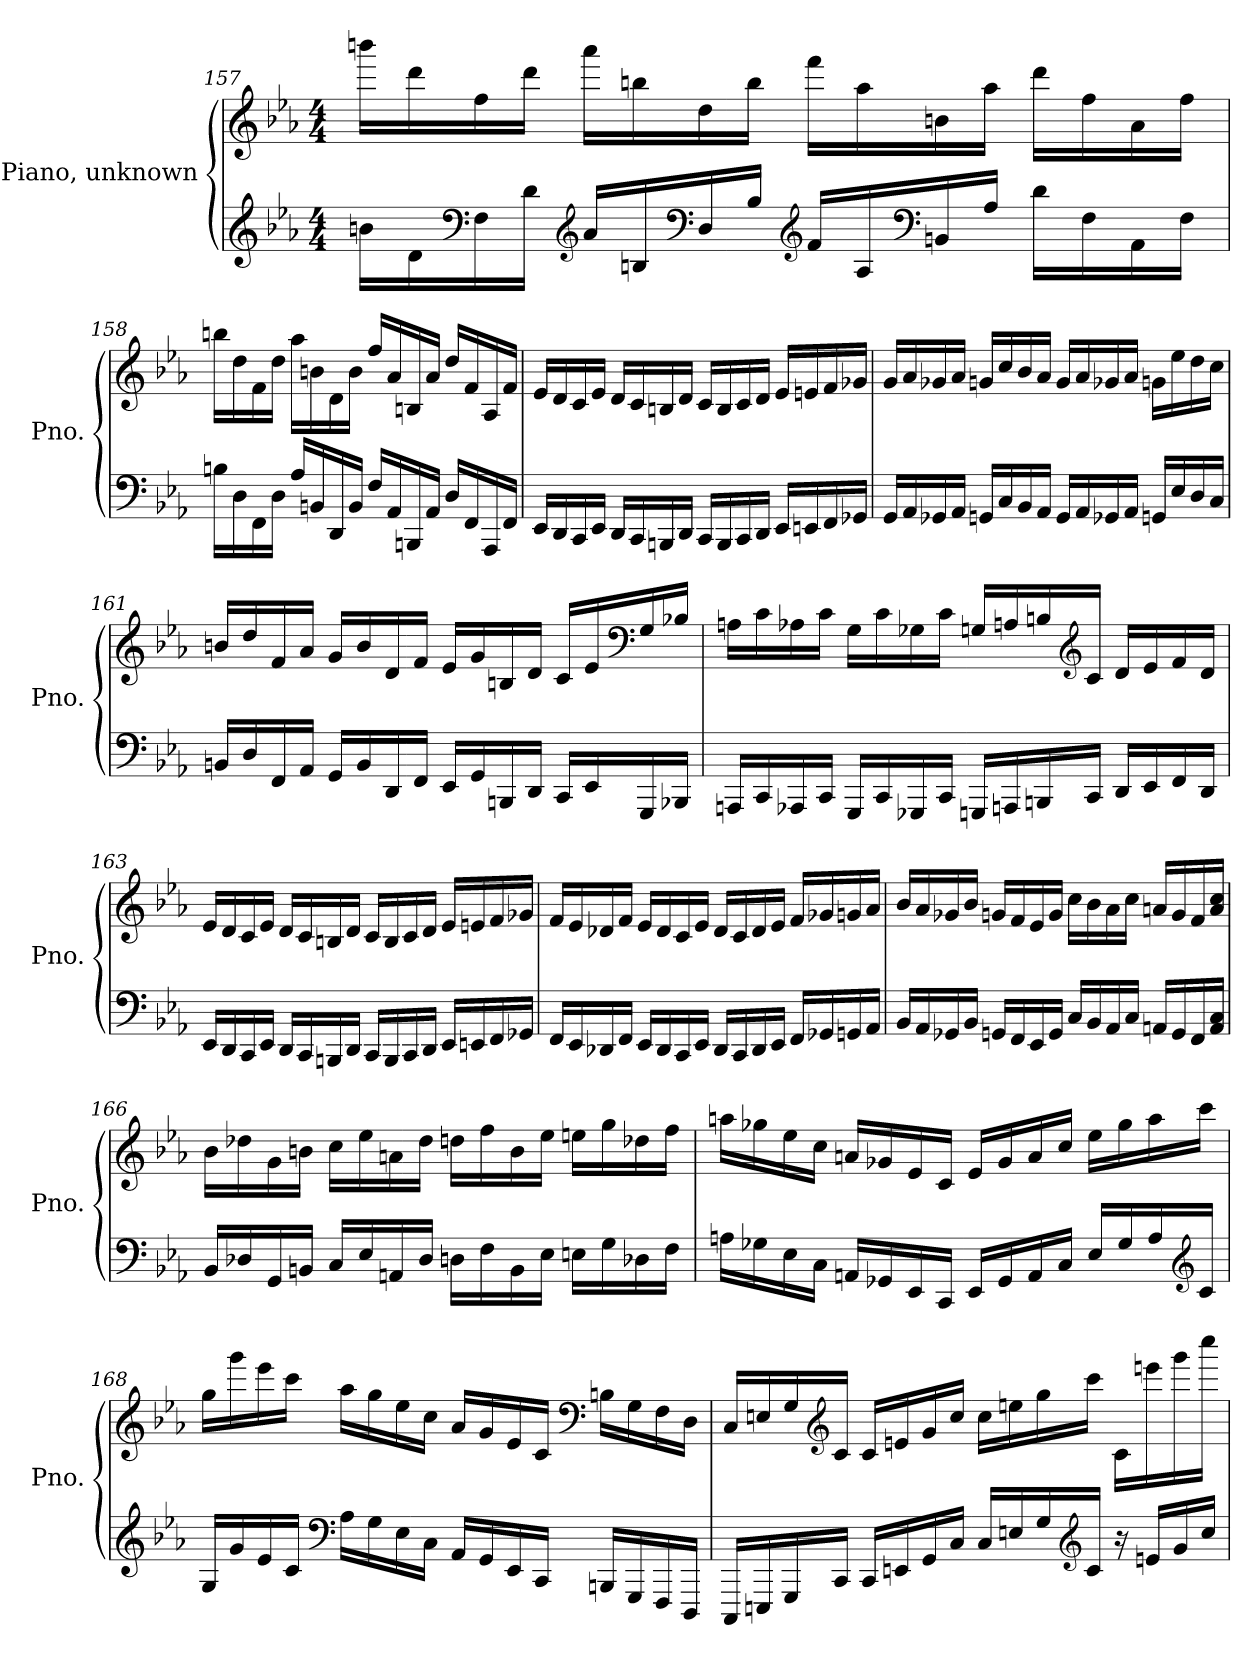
**kern	**kern
*part1	*part1
*staff2	*staff1
*I"Piano, unknown	*
*I'Pno.	*
!!LO:LB:g=z
*clefG2	*clefG2
*k[b-e-a-]	*k[b-e-a-]
*M4/4	*M4/4
=157	=157
16bn\LL	16bbbn\LL
16d\	16ddd\
*clefF4	*
16F\	16ff\
16d\JJ	16ddd\JJ
*clefG2	*
16a-/LL	16aaa-\LL
16Bn/	16bbn\
*clefF4	*
16D/	16dd\
16B/JJ	16bb\JJ
*clefG2	*
16f/LL	16fff\LL
16A-/	16aa-\
*clefF4	*
16BBn/	16bn\
16A-/JJ	16aa-\JJ
16d\LL	16ddd\LL
16F\	16ff\
16AA-\	16a-\
16F\JJ	16ff\JJ
=158	=158
16Bn\LL	16bbn\LL
16D\	16dd\
16FF\	16f\
16D\JJ	16dd\JJ
16A-/LL	16aa-\LL
16BBn/	16bn\
16DD/	16d\
16BB/JJ	16b\JJ
16F/LL	16ff/LL
16AA-/	16a-/
16BBBn/	16Bn/
16AA-/JJ	16a-/JJ
16D/LL	16dd/LL
16FF/	16f/
16AAA-/	16A-/
16FF/JJ	16f/JJ
!!LO:LB:g=z
=159	=159
16EE-/LL	16e-/LL
16DD/	16d/
16CC/	16c/
16EE-/JJ	16e-/JJ
16DD/LL	16d/LL
16CC/	16c/
16BBBn/	16Bn/
16DD/JJ	16d/JJ
16CC/LL	16c/LL
16BBB/	16B/
16CC/	16c/
16DD/JJ	16d/JJ
16EE-/LL	16e-/LL
16EEn/	16en/
16FF/	16f/
16GG-X/JJ	16g-X/JJ
=160	=160
16GG/LL	16g/LL
16AA-/	16a-/
16GG-X/	16g-X/
16AA-/JJ	16a-/JJ
16GGn/LL	16gn/LL
16C/	16cc/
16BB-/	16b-/
16AA-/JJ	16a-/JJ
16GG/LL	16g/LL
16AA-/	16a-/
16GG-X/	16g-X/
16AA-/JJ	16a-/JJ
16GGn/LL	16gn\LL
16E-/	16ee-\
16D/	16dd\
16C/JJ	16cc\JJ
!!LO:LB:g=z
=161	=161
16BBn/LL	16bn/LL
16D/	16dd/
16FF/	16f/
16AA-/JJ	16a-/JJ
16GG/LL	16g/LL
16BB/	16b/
16DD/	16d/
16FF/JJ	16f/JJ
16EE-/LL	16e-/LL
16GG/	16g/
16BBBn/	16Bn/
16DD/JJ	16d/JJ
16CC/LL	16c/LL
16EE-/	16e-/
*	*clefF4
16GGG/	16G/
16BBB-X/JJ	16B-X/JJ
=162	=162
16AAAn/LL	16An\LL
16CC/	16c\
16AAA-X/	16A-X\
16CC/JJ	16c\JJ
16GGG/LL	16G\LL
16CC/	16c\
16GGG-X/	16G-X\
16CC/JJ	16c\JJ
16GGGn/LL	16Gn/LL
16AAAn/	16An/
16BBBn/	16Bn/
*	*clefG2
16CC/JJ	16c/JJ
16DD/LL	16d/LL
16EE-/	16e-/
16FF/	16f/
16DD/JJ	16d/JJ
!!LO:LB:g=z
=163	=163
16EE-/LL	16e-/LL
16DD/	16d/
16CC/	16c/
16EE-/JJ	16e-/JJ
16DD/LL	16d/LL
16CC/	16c/
16BBBn/	16Bn/
16DD/JJ	16d/JJ
16CC/LL	16c/LL
16BBB/	16B/
16CC/	16c/
16DD/JJ	16d/JJ
16EE-/LL	16e-/LL
16EEn/	16en/
16FF/	16f/
16GG-X/JJ	16g-X/JJ
=164	=164
16FF/LL	16f/LL
16EE-/	16e-/
16DD-X/	16d-X/
16FF/JJ	16f/JJ
16EE-/LL	16e-/LL
16DD-/	16d-/
16CC/	16c/
16EE-/JJ	16e-/JJ
16DD-/LL	16d-/LL
16CC/	16c/
16DD-/	16d-/
16EE-/JJ	16e-/JJ
16FF/LL	16f/LL
16GG-X/	16g-X/
16GGn/	16gn/
16AA-/JJ	16a-/JJ
!!LO:LB:g=z
=165	=165
16BB-/LL	16b-/LL
16AA-/	16a-/
16GG-X/	16g-X/
16BB-/JJ	16b-/JJ
16GGn/LL	16gn/LL
16FF/	16f/
16EE-/	16e-/
16GG/JJ	16g/JJ
16C/LL	16cc\LL
16BB-/	16b-\
16AA-/	16a-\
16C/JJ	16cc\JJ
16AAn/LL	16an/LL
16GG/	16g/
16FF/	16f/
16AA/ 16C/JJ	16a/ 16cc/JJ
=166	=166
16BB-/LL	16b-\LL
16D-X/	16dd-X\
16GG/	16g\
16BBn/JJ	16bn\JJ
16C/LL	16cc\LL
16E-/	16ee-\
16AAn/	16an\
16D-/JJ	16dd-\JJ
16Dn\LL	16ddn\LL
16F\	16ff\
16BB\	16b\
16E-\JJ	16ee-\JJ
16En\LL	16een\LL
16G\	16gg\
16D-X\	16dd-X\
16F\JJ	16ff\JJ
!!LO:PB:g=z
=167	=167
16An\LL	16aan\LL
16G-X\	16gg-X\
16E-\	16ee-\
16C\JJ	16cc\JJ
16AAn/LL	16an/LL
16GG-X/	16g-X/
16EE-/	16e-/
16CC/JJ	16c/JJ
16EE-/LL	16e-/LL
16GG-/	16g-/
16AA/	16a/
16C/JJ	16cc/JJ
16E-/LL	16ee-\LL
16G-/	16gg-\
16A/	16aa\
*clefG2	*
16c/JJ	16ccc\JJ
=168	=168
16G/LL	16gg\LL
16g/	16ggg\
16e-/	16eee-\
16c/JJ	16ccc\JJ
*clefF4	*
16A-\LL	16aa-\LL
16G\	16gg\
16E-\	16ee-\
16C\JJ	16cc\JJ
16AA-/LL	16a-/LL
16GG/	16g/
16EE-/	16e-/
16CC/JJ	16c/JJ
*	*clefF4
16BBBn/LL	16Bn\LL
16GGG/	16G\
16FFF/	16F\
16DDD/JJ	16D\JJ
!!LO:LB:g=z
=169	=169
16CCC/LL	16C/LL
16EEEn/	16En/
16GGG/	16G/
*	*clefG2
16CC/JJ	16c/JJ
16CC/LL	16c/LL
16EEn/	16en/
16GG/	16g/
16C/JJ	16cc/JJ
16C/LL	16cc\LL
16En/	16een\
16G/	16gg\
*clefG2	*
16c/JJ	16ccc\JJ
16r	16c\LL
16en/LL	16eeen\
16g/	16ggg\
16cc/JJ	16cccc\JJ
=	=
*-	*-
